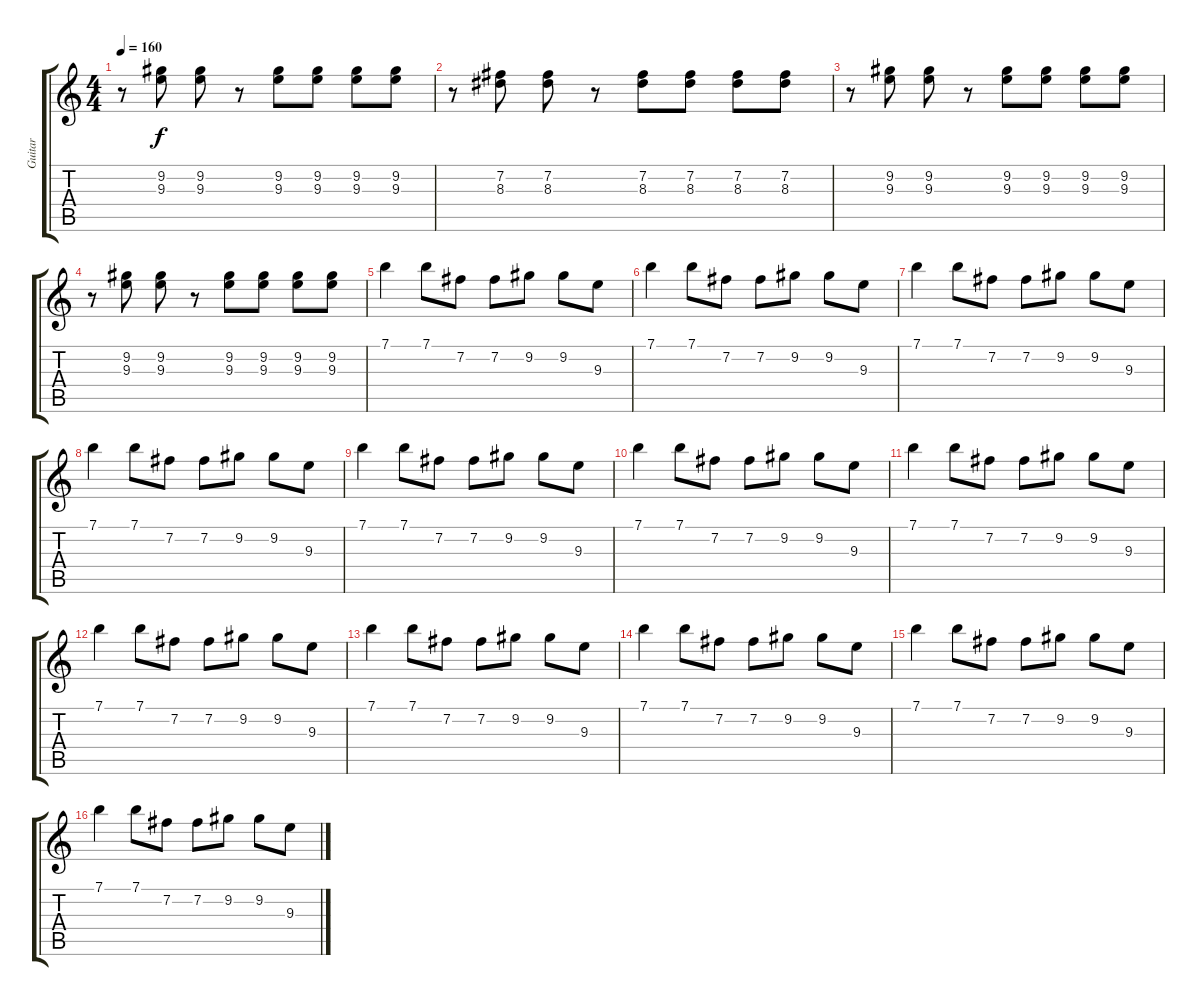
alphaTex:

\track ("Guitar " "Guitar ") {instrument overdrivenguitar}
\staff {score tabs}
\tuning (E4 B3 G3 D3 A2 E2) {hide}
\ts (4 4)
\tempo 160
\clef g2
\ks c
r.8{dy f} (9.2 9.3).8 (9.2 9.3).8 r.8 (9.2 9.3).8 (9.2 9.3).8 (9.2 9.3).8 (9.2 9.3).8 |
r.8 (7.2 8.3).8 (7.2 8.3).8 r.8 (7.2 8.3).8 (7.2 8.3).8 (7.2 8.3).8 (7.2 8.3).8 |
r.8 (9.2 9.3).8 (9.2 9.3).8 r.8 (9.2 9.3).8 (9.2 9.3).8 (9.2 9.3).8 (9.2 9.3).8 |
r.8 (9.2 9.3).8 (9.2 9.3).8 r.8 (9.2 9.3).8 (9.2 9.3).8 (9.2 9.3).8 (9.2 9.3).8 |
7.1.4 7.1.8 7.2.8 7.2.8 9.2.8 9.2.8 9.3.8 |
7.1.4 7.1.8 7.2.8 7.2.8 9.2.8 9.2.8 9.3.8 |
7.1.4 7.1.8 7.2.8 7.2.8 9.2.8 9.2.8 9.3.8 |
7.1.4 7.1.8 7.2.8 7.2.8 9.2.8 9.2.8 9.3.8 |
7.1.4 7.1.8 7.2.8 7.2.8 9.2.8 9.2.8 9.3.8 |
7.1.4 7.1.8 7.2.8 7.2.8 9.2.8 9.2.8 9.3.8 |
7.1.4 7.1.8 7.2.8 7.2.8 9.2.8 9.2.8 9.3.8 |
7.1.4 7.1.8 7.2.8 7.2.8 9.2.8 9.2.8 9.3.8 |
7.1.4 7.1.8 7.2.8 7.2.8 9.2.8 9.2.8 9.3.8 |
7.1.4 7.1.8 7.2.8 7.2.8 9.2.8 9.2.8 9.3.8 |
7.1.4 7.1.8 7.2.8 7.2.8 9.2.8 9.2.8 9.3.8 |
7.1.4 7.1.8 7.2.8 7.2.8 9.2.8 9.2.8 9.3.8
